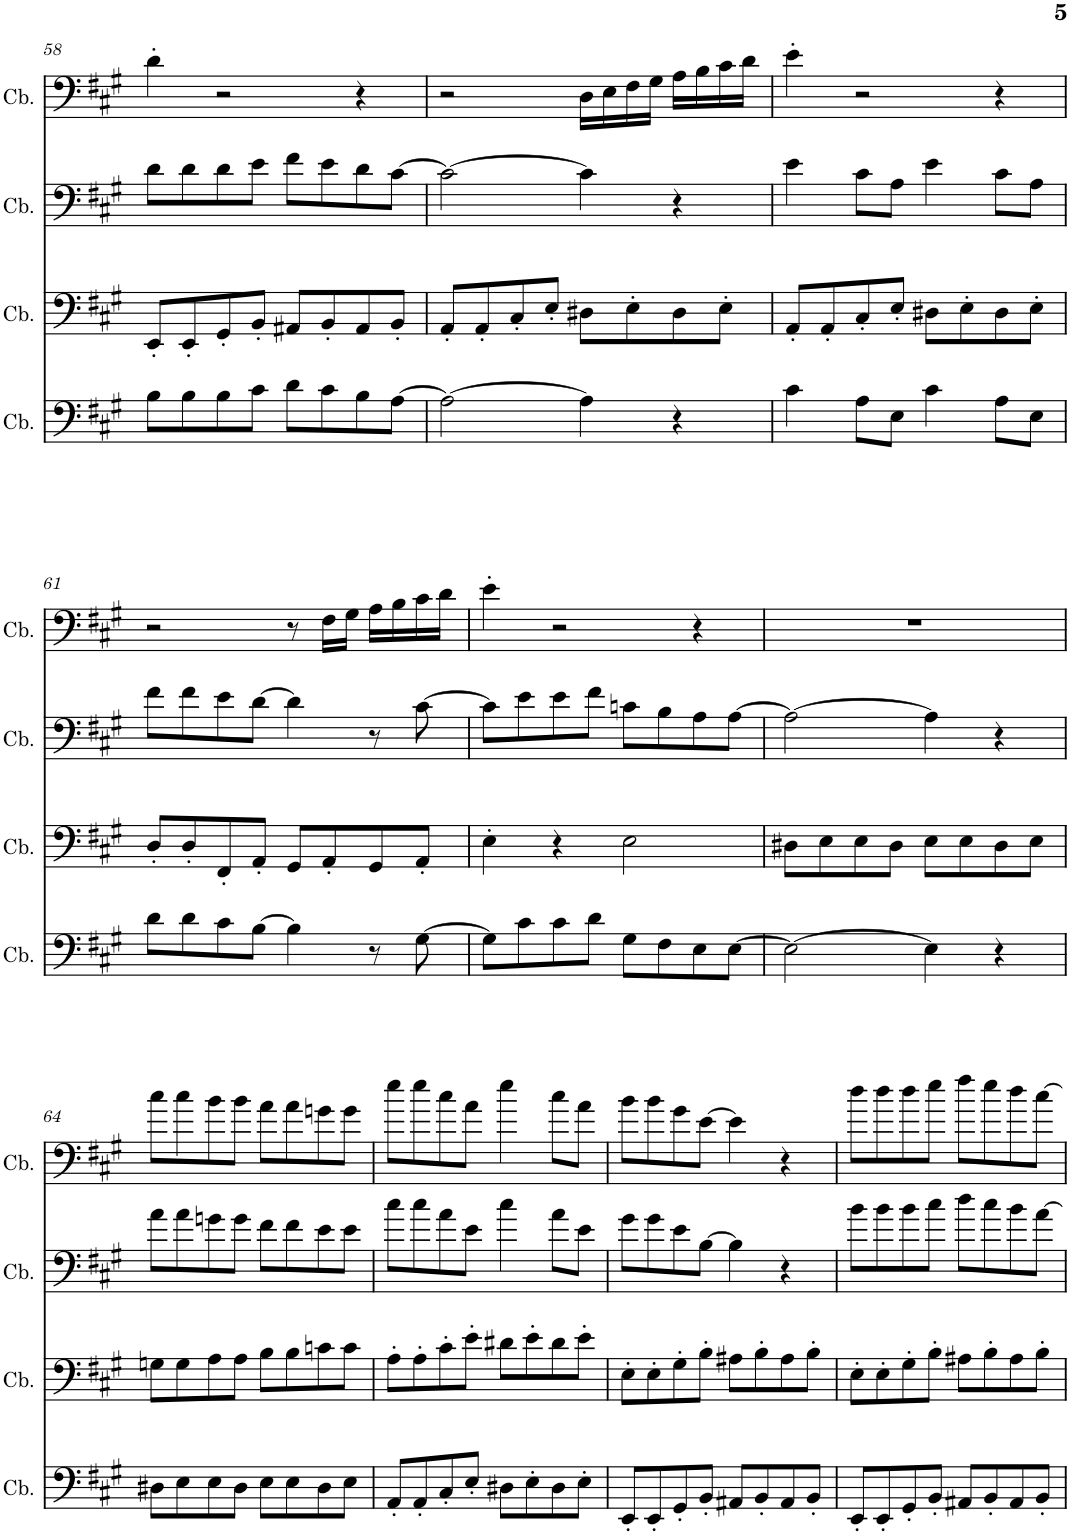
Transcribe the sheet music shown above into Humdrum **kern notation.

**kern	**kern	**kern	**kern
*part4	*part3	*part2	*part1
*staff4	*staff3	*staff2	*staff1
*I"コントラバス	*I"コントラバス	*I"コントラバス	*I"コントラバス
!!LO:PB:g=z
*clefF4	*clefF4	*clefF4	*clefF4
*Trd7c12	*Trd7c12	*Trd7c12	*Trd7c12
*k[f#c#g#]	*k[f#c#g#]	*k[f#c#g#]	*k[f#c#g#]
*M4/4	*M4/4	*M4/4	*M4/4
=58	=58	=58	=58
8B\L	8EE'/L	8d\L	4d'\
8B\	8EE'/	8d\	.
8B\	8GG#'/	8d\	2r
8c#\J	8BB'/J	8e\J	.
8d\L	8AA#X/L	8f#\L	.
8c#\	8BB'/	8e\	.
8B\	8AA#/	8d\	4r
[8A\J	8BB'/J	[8c#\J	.
=59	=59	=59	=59
2A\_	8AA'/L	2c#\_	2r
.	8AA'/	.	.
.	8C#'/	.	.
.	8E'/J	.	.
4A\]	8D#X\L	4c#\]	16D\LL
.	.	.	16E\
.	8E'\	.	16F#\
.	.	.	16G#\JJ
4r	8D#\	4r	16A\LL
.	.	.	16B\
.	8E'\J	.	16c#\
.	.	.	16d\JJ
=60	=60	=60	=60
4c#\	8AA'/L	4e\	4e'\
.	8AA'/	.	.
8A\L	8C#'/	8c#\L	2r
8E\J	8E'/J	8A\J	.
4c#\	8D#X\L	4e\	.
.	8E'\	.	.
8A\L	8D#\	8c#\L	4r
8E\J	8E'\J	8A\J	.
!!LO:LB:g=z
=61	=61	=61	=61
8d\L	8D'/L	8f#\L	2r
8d\	8D'/	8f#\	.
8c#\	8FF#'/	8e\	.
[8B\J	8AA'/J	[8d\J	.
4B\]	8GG#/L	4d\]	8r
.	8AA'/	.	16F#\LL
.	.	.	16G#\JJ
8r	8GG#/	8r	16A\LL
.	.	.	16B\
[8G#\	8AA'/J	[8c#\	16c#\
.	.	.	16d\JJ
=62	=62	=62	=62
8G#\L]	4E'\	8c#\L]	4e'\
8c#\	.	8e\	.
8c#\	4r	8e\	2r
8d\J	.	8f#\J	.
8G#\L	2E\	8cn\L	.
8F#\	.	8B\	.
8E\	.	8A\	4r
[8E\J	.	[8A\J	.
=63	=63	=63	=63
2E\_	8D#X\L	2A\_	1r
.	8E\	.	.
.	8E\	.	.
.	8D#\J	.	.
4E\]	8E\L	4A\]	.
.	8E\	.	.
4r	8D#\	4r	.
.	8E\J	.	.
!!LO:LB:g=z
=64	=64	=64	=64
8D#X\L	8Gn\L	8a\L	8cc#\L
8E\	8G\	8a\	8cc#\
8E\	8A\	8gn\	8b\
8D#\J	8A\J	8g\J	8b\J
8E\L	8B\L	8f#\L	8a\L
8E\	8B\	8f#\	8a\
8D#\	8cn\	8e\	8gn\
8E\J	8c\J	8e\J	8g\J
=65	=65	=65	=65
8AA'/L	8A'\L	8cc#\L	8ee\L
8AA'/	8A'\	8cc#\	8ee\
8C#'/	8c#'\	8a\	8cc#\
8E'/J	8e'\J	8e\J	8a\J
8D#X\L	8d#X\L	4cc#\	4ee\
8E'\	8e'\	.	.
8D#\	8d#\	8a\L	8cc#\L
8E'\J	8e'\J	8e\J	8a\J
=66	=66	=66	=66
8EE'/L	8E'\L	8g#\L	8b\L
8EE'/	8E'\	8g#\	8b\
8GG#'/	8G#'\	8e\	8g#\
8BB'/J	8B'\J	[8B\J	[8e\J
8AA#X/L	8A#X\L	4B\]	4e\]
8BB'/	8B'\	.	.
8AA#/	8A#\	4r	4r
8BB'/J	8B'\J	.	.
=67	=67	=67	=67
8EE'/L	8E'\L	8b\L	8dd\L
8EE'/	8E'\	8b\	8dd\
8GG#'/	8G#'\	8b\	8dd\
8BB'/J	8B'\J	8cc#\J	8ee\J
8AA#X/L	8A#X\L	8dd\L	8ff#\L
8BB'/	8B'\	8cc#\	8ee\
8AA#/	8A#\	8b\	8dd\
8BB'/J	8B'\J	[8a\J	[8cc#\J
=	=	=	=
*-	*-	*-	*-
